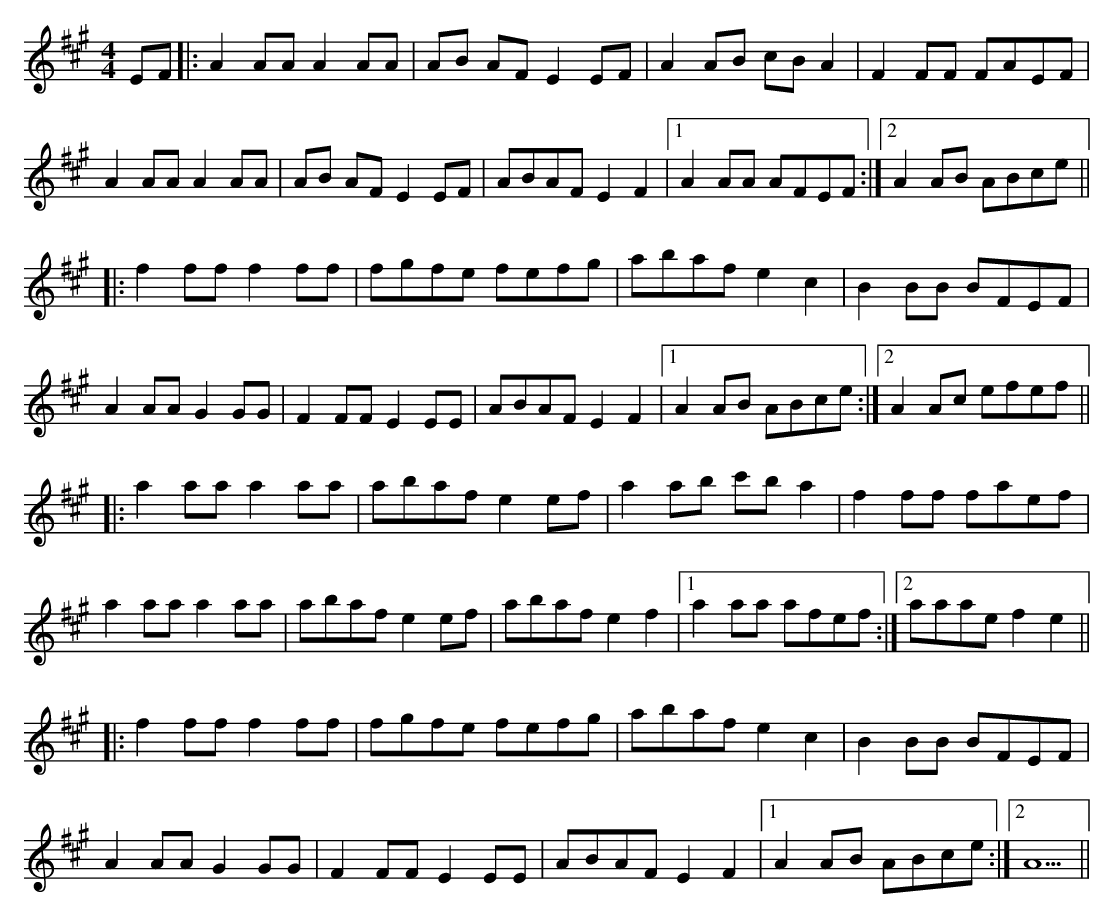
X:1
M:4/4
K:A
EF|: A2 AA A2 AA| AB AF E2 EF| A2 AB cB A2|F2 FF FAEF|
A2 AA A2 AA| AB AF E2 EF| ABAF E2 F2|1 A2 AA AFEF:|2 A2 AB ABce||
|:f2 ff f2 ff| fgfe fefg|abaf e2 c2| B2 BB BFEF|
A2 AA G2 GG| F2 FF E2 EE|ABAF E2 F2|1 A2 AB ABce:|2 A2 Ac efef||
|:a2 aa a2 aa|abaf e2 ef| a2 ab c'b a2| f2 ff faef|
a2 aa a2 aa|abaf e2 ef| abaf e2 f2|1 a2 aa afef :|2 aaae f2 e2||
|:f2 ff f2 ff| fgfe fefg|abaf e2 c2| B2 BB BFEF|
A2 AA G2 GG| F2 FF E2 EE|ABAF E2 F2|1 A2 AB ABce:|2 A5||
